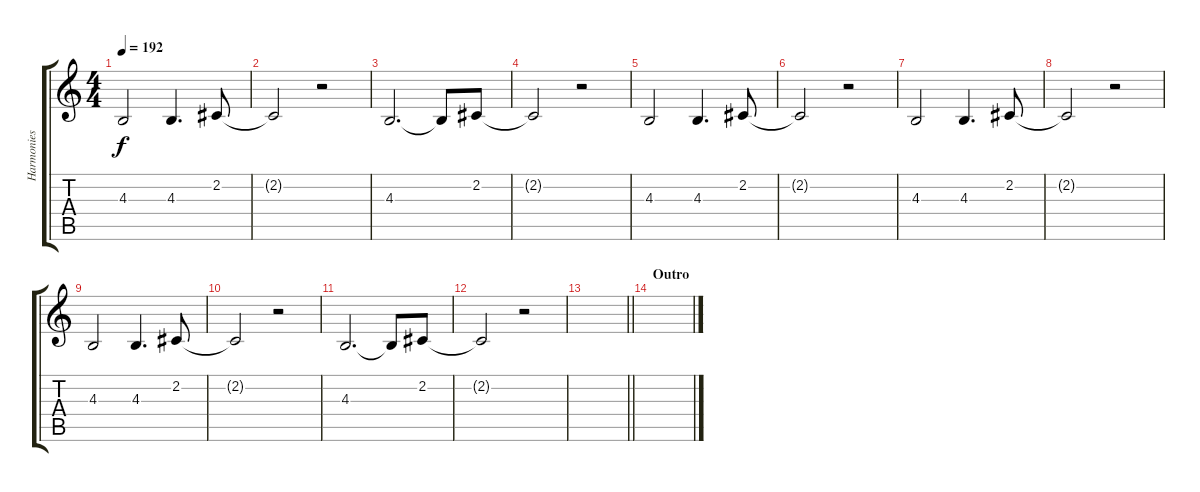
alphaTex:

\track ("Harmonies (Mike Dirnt)" "Harmonies ") {instrument tenorsax}
\staff {score tabs}
\tuning (E4 B3 G3 D3 A2 E2) {hide}
\ts (4 4)
\tempo 192
\clef g2
\ks c
4.3.2{dy f} 4.3.4{d} 2.2.8 |
2.2{t}.2 r.2 |
4.3.2{d} 4.3{t}.8 2.2.8 |
2.2{t}.2 r.2 |
4.3.2 4.3.4{d} 2.2.8 |
2.2{t}.2 r.2 |
4.3.2 4.3.4{d} 2.2.8 |
2.2{t}.2 r.2 |
4.3.2 4.3.4{d} 2.2.8 |
2.2{t}.2 r.2 |
4.3.2{d} 4.3{t}.8 2.2.8 |
2.2{t}.2 r.2 |
\barLineRight lightlight
|
\section ("" "Outro")
